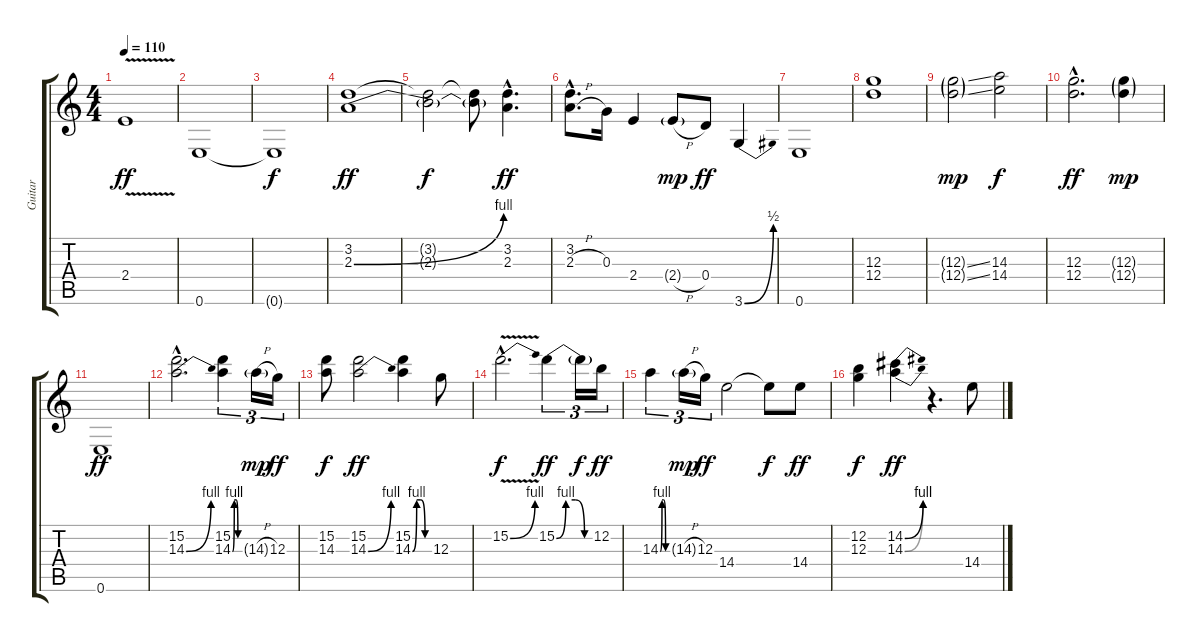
\track ("Guitar" "Guitar") {instrument distortionguitar}
\staff {score tabs}
\tuning (E4 B3 G3 D3 A2 E2) {hide}
\ts (4 4)
\tempo 110
\clef g2
\ks c
2.4{v}.1{dy ff} |
0.6.1 |
0.6{t}.1{dy f} |
(3.2 2.3{be (bend 0 0 60 4)}).1{dy ff} |
(3.2{t} 2.3{t}).2{dy f} (3.2{t} 2.3{t}).8 (3.2{hac} 2.3{hac}).4{d dy ff} |
(3.2{hac} 2.3{h hac}).8{d} 0.3.16 2.4.4 2.4{h g}.8{dy mp} 0.4.8{dy ff} 3.6{be (bend 0 0 60 2)}.4 |
0.6.1 |
(12.3 12.4).1 |
(12.3{ss g} 12.4{ss g}).2{dy mp} (14.3 14.4).2{dy f} |
(12.3{hac} 12.4{hac}).2{d dy ff} (12.3{g} 12.4{g}).4{dy mp} |
0.6.1{dy ff} |
(15.2{hac} 14.3{be (bend 0 0 60 4) hac}).2{d} (15.2 14.3{be (custom 0 0 15 4 30 4 45 0 60 0)}).4{tu (3 2)} 14.3{h g}.16{tu (3 2) dy mp} 12.3.16{tu (3 2) dy ff} |
(15.2 14.3).8{dy f} (15.2 14.3{be (bend 0 0 60 4)}).2{dy ff} (15.2 14.3{be (custom 0 0 15 4 30 4 45 0 60 0)}).4 12.3.8 |
15.2{be (bend 0 0 60 4) v hac}.2{d dy f} 15.2{be (custom 0 0 15 4 30 4 45 0 60 0)}.4{tu (3 2) dy ff} 15.2{t}.16{tu (3 2) dy f} 12.2.16{tu (3 2) dy ff} |
14.3{be (custom 0 0 15 4 30 4 45 0 60 0)}.4{tu (3 2)} 14.3{h g}.16{tu (3 2) dy mp} 12.3.16{tu (3 2) dy ff} 14.4.2 14.4{t}.8{dy f} 14.4.8{dy ff} |
(12.2 12.3).4{dy f} (14.2{be (bend 0 0 60 4)} 14.3{be (bend 0 0 60 4)}).4{dy ff} r.4{d} 14.4.8
